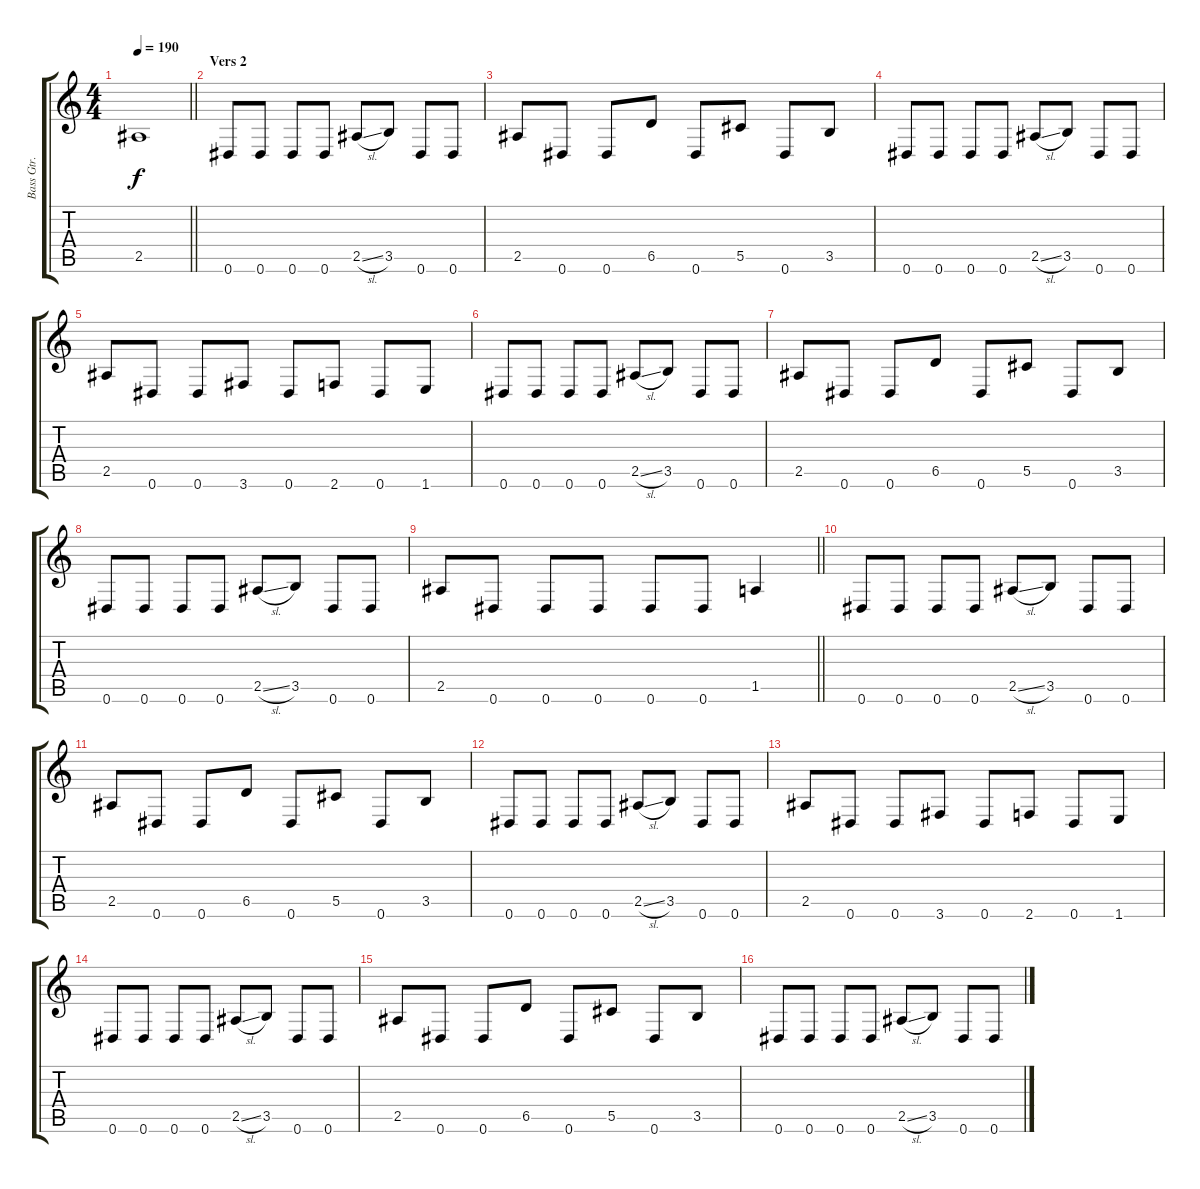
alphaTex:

\track ("Bass Gtr." "Bass Gtr.") {instrument electricbassfinger}
\staff {score tabs}
\tuning (Eb4 Bb3 Gb3 Db3 Ab2 Eb2) {hide}
\ts (4 4)
\tempo 190
\clef g2
\barLineRight lightlight
\ks c
2.5.1{dy f} |
\section ("" "Vers 2")
0.6.8 0.6.8 0.6.8 0.6.8 2.5{sl}.8 3.5.8 0.6.8 0.6.8 |
2.5.8 0.6.8 0.6.8 6.5.8 0.6.8 5.5.8 0.6.8 3.5.8 |
0.6.8 0.6.8 0.6.8 0.6.8 2.5{sl}.8 3.5.8 0.6.8 0.6.8 |
2.5.8 0.6.8 0.6.8 3.6.8 0.6.8 2.6.8 0.6.8 1.6.8 |
0.6.8 0.6.8 0.6.8 0.6.8 2.5{sl}.8 3.5.8 0.6.8 0.6.8 |
2.5.8 0.6.8 0.6.8 6.5.8 0.6.8 5.5.8 0.6.8 3.5.8 |
0.6.8 0.6.8 0.6.8 0.6.8 2.5{sl}.8 3.5.8 0.6.8 0.6.8 |
\barLineRight lightlight
2.5.8 0.6.8 0.6.8 0.6.8 0.6.8 0.6.8 1.5.4 |
0.6.8 0.6.8 0.6.8 0.6.8 2.5{sl}.8 3.5.8 0.6.8 0.6.8 |
2.5.8 0.6.8 0.6.8 6.5.8 0.6.8 5.5.8 0.6.8 3.5.8 |
0.6.8 0.6.8 0.6.8 0.6.8 2.5{sl}.8 3.5.8 0.6.8 0.6.8 |
2.5.8 0.6.8 0.6.8 3.6.8 0.6.8 2.6.8 0.6.8 1.6.8 |
0.6.8 0.6.8 0.6.8 0.6.8 2.5{sl}.8 3.5.8 0.6.8 0.6.8 |
2.5.8 0.6.8 0.6.8 6.5.8 0.6.8 5.5.8 0.6.8 3.5.8 |
0.6.8 0.6.8 0.6.8 0.6.8 2.5{sl}.8 3.5.8 0.6.8 0.6.8
